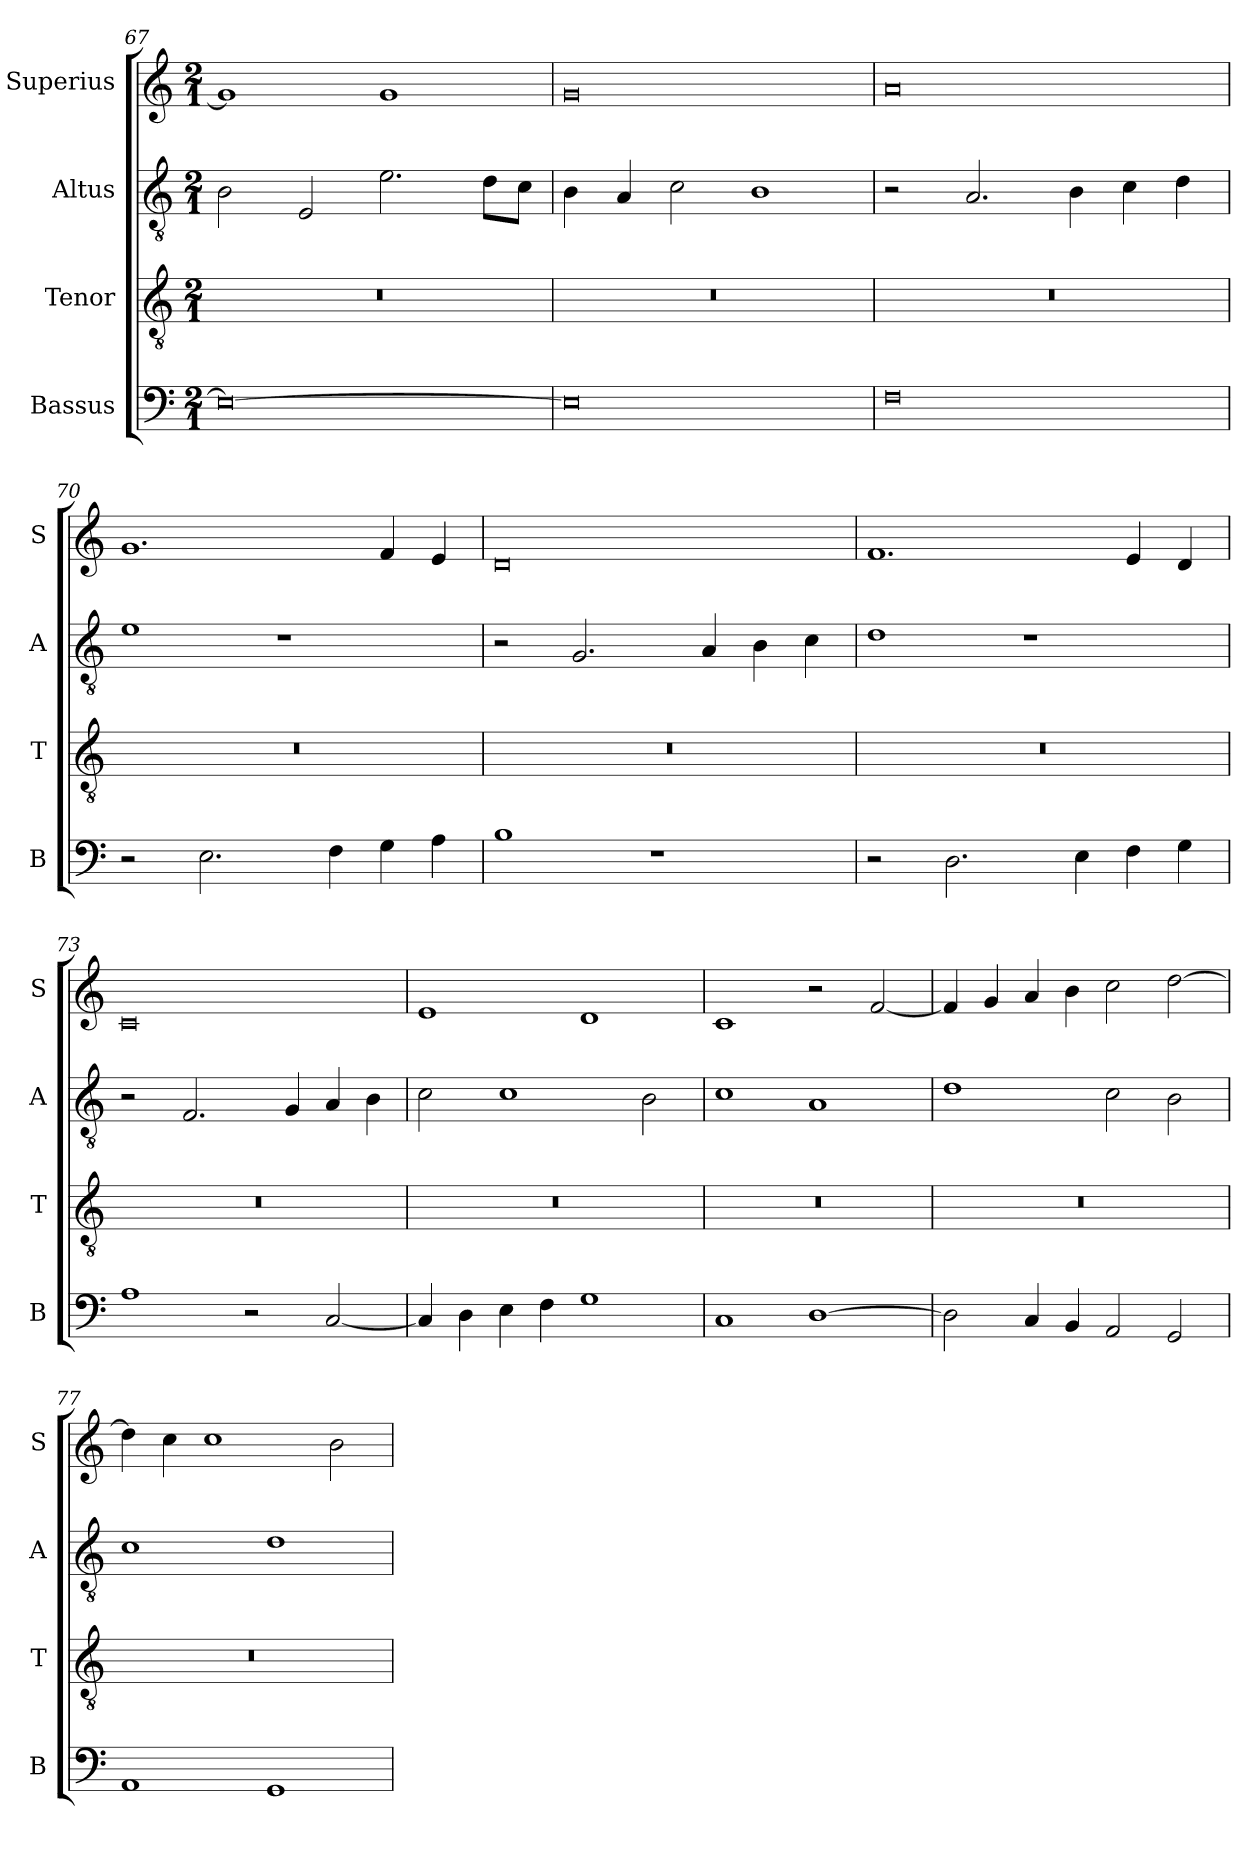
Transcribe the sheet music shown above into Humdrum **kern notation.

**kern	**kern	**kern	**kern
*part4	*part3	*part2	*part1
*staff4	*staff3	*staff2	*staff1
*I"Bassus	*I"Tenor	*I"Altus	*I"Superius
*I'B	*I'T	*I'A	*I'S
*clefF4	*clefGv2	*clefGv2	*clefG2
*k[]	*k[]	*k[]	*k[]
*M2/1	*M2/1	*M2/1	*M2/1
=67	=67	=67	=67
0E_	0r	2B\	1g]
.	.	2E/	.
.	.	2.e\	1g
.	.	8d\L	.
.	.	8c\J	.
=68	=68	=68	=68
0E]	0r	4B\	0g
.	.	4A/	.
.	.	2c\	.
.	.	1B	.
=69	=69	=69	=69
0F	0r	2r	0a
.	.	2.A/	.
.	.	4B\	.
.	.	4c\	.
.	.	4d\	.
=70	=70	=70	=70
2r	0r	1e	1.g
2.E\	.	.	.
.	.	1r	.
4F\	.	.	.
4G\	.	.	4f/
4A\	.	.	4e/
=71	=71	=71	=71
1B	0r	2r	0d
.	.	2.G/	.
1r	.	.	.
.	.	4A/	.
.	.	4B\	.
.	.	4c\	.
=72	=72	=72	=72
2r	0r	1d	1.f
2.D\	.	.	.
.	.	1r	.
4E\	.	.	.
4F\	.	.	4e/
4G\	.	.	4d/
=73	=73	=73	=73
1A	0r	2r	0c
.	.	2.F/	.
2r	.	.	.
.	.	4G/	.
[2C/	.	4A/	.
.	.	4B\	.
=74	=74	=74	=74
4C/]	0r	2c\	1e
4D\	.	.	.
4E\	.	1c	.
4F\	.	.	.
1G	.	.	1d
.	.	2B\	.
=75	=75	=75	=75
1C	0r	1c	1c
[1D	.	1A	2r
.	.	.	[2f/
=76	=76	=76	=76
2D\]	0r	1d	4f/]
.	.	.	4g/
4C/	.	.	4a/
4BB/	.	.	4b\
2AA/	.	2c\	2cc\
2GG/	.	2B\	[2dd\
=77	=77	=77	=77
1AA	0r	1c	4dd\]
.	.	.	4cc\
.	.	.	1cc
1GG	.	1d	.
.	.	.	2b\
=	=	=	=
*-	*-	*-	*-
